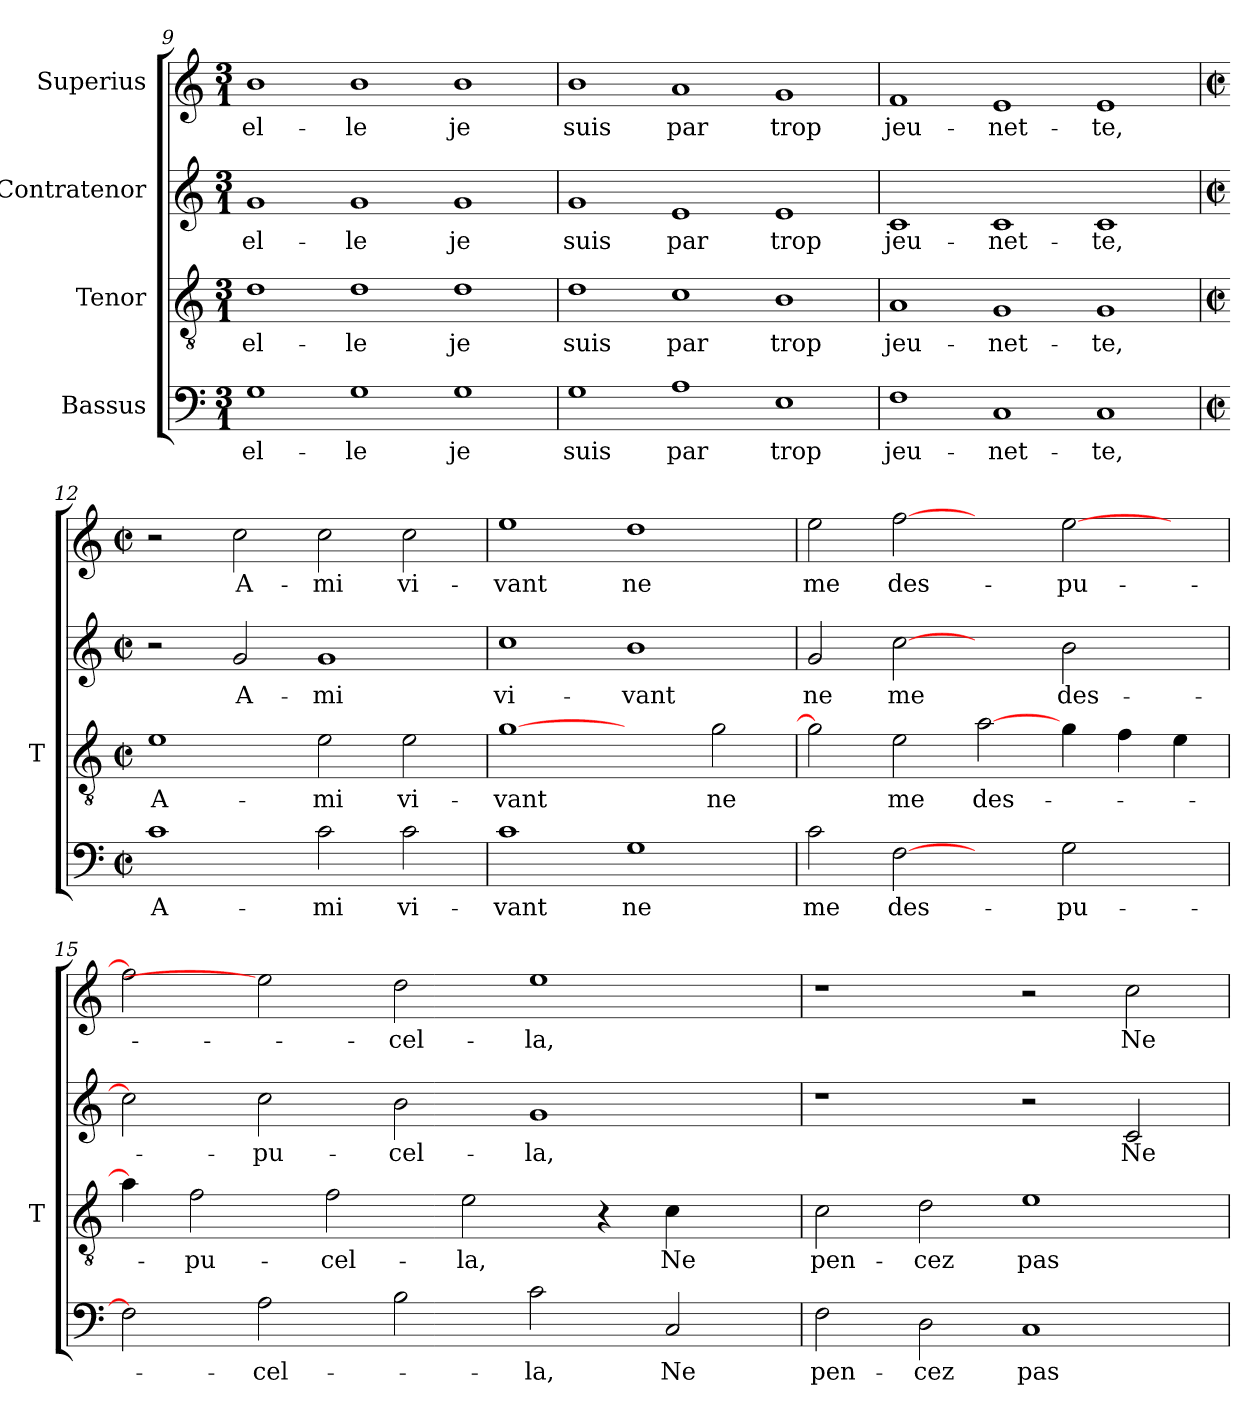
**kern	**text	**kern	**text	**kern	**text	**kern	**text
*part4	*part4	*part3	*part3	*part2	*part2	*part1	*part1
*staff4	*staff4	*staff3	*staff3	*staff2	*staff2	*staff1	*staff1
*I"Bassus	*	*I"Tenor	*	*I"Contratenor	*	*I"Superius	*
*	*	*I'T	*	*	*	*	*
*clefF4	*	*clefGv2	*	*clefG2	*	*clefG2	*
*k[]	*	*k[]	*	*k[]	*	*k[]	*
*C:	*	*C:	*	*C:	*	*C:	*
*M3/1	*	*M3/1	*	*M3/1	*	*M3/1	*
=9	=9	=9	=9	=9	=9	=9	=9
1G	el-	1d	el-	1g	el-	1b	el-
1G	-le	1d	-le	1g	-le	1b	-le
1G	-je	1d	-je	1g	-je	1b	-je
=10	=10	=10	=10	=10	=10	=10	=10
1G	-suis	1d	-suis	1g	-suis	1b	-suis
1A	-par	1c	-par	1e	-par	1a	-par
1E	-trop	1B	-trop	1e	-trop	1g	-trop
=11	=11	=11	=11	=11	=11	=11	=11
1F	jeu-	1A	jeu-	1c	jeu-	1f	jeu-
1C	net-	1G	net-	1c	net-	1e	net-
1C	-te,	1G	-te,	1c	-te,	1e	-te,
!!LO:PB:g=z
=12	=12	=12	=12	=12	=12	=12	=12
*M2/2	*	*M2/2	*	*M2/2	*	*M2/2	*
*met(c|)	*	*met(c|)	*	*met(c|)	*	*met(c|)	*
1c	A-	1e	A-	2r	.	2r	.
.	.	.	.	2g	A-	2cc	A-
2c	-mi	2e	-mi	1g	-mi	2cc	-mi
2c	vi-	2e	vi-	.	.	2cc	vi-
=13	=13	=13	=13	=13	=13	=13	=13
1c	-vant	[1g	-vant	1cc	vi-	1ee	-vant
1G	-ne	2ryy	.	1b	-vant	1dd	-ne
.	.	2g	-ne	.	.	.	.
=14	=14	=14	=14	=14	=14	=14	=14
2c	-me	2g]	.	2g	-ne	2ee	-me
[2F	des-	2e	-me	[2cc	-me	[2ff	des-
2ryy	.	[2a	des-	2ryy	.	2ryy	.
2G	pu-	4g	.	2b	des-	[2ee	pu-
.	.	4f	.	.	.	.	.
4ryy	.	4e	.	4ryy	.	4ryy	.
=15	=15	=15	=15	=15	=15	=15	=15
2F]	.	4a]	.	2cc]	.	2ff]	.
.	.	2f	pu-	.	.	.	.
2A	cel-	.	.	2cc	pu-	2ee]	.
.	.	2f	cel-	.	.	.	.
2B	.	.	.	2b	cel-	2dd	cel-
.	.	2e	-la,	.	.	.	.
2c	-la,	.	.	1g	-la,	1ee	-la,
.	.	4r	.	.	.	.	.
2C	-Ne	4c	-Ne	.	.	.	.
.	.	4ryy	.	.	.	.	.
=16	=16	=16	=16	=16	=16	=16	=16
2F	pen-	2c	pen-	1r	.	1r	.
2D	-cez	2d	-cez	.	.	.	.
1C	-pas	1e	-pas	2r	.	2r	.
.	.	.	.	2c	-Ne	2cc	-Ne
=	=	=	=	=	=	=	=
*-	*-	*-	*-	*-	*-	*-	*-
